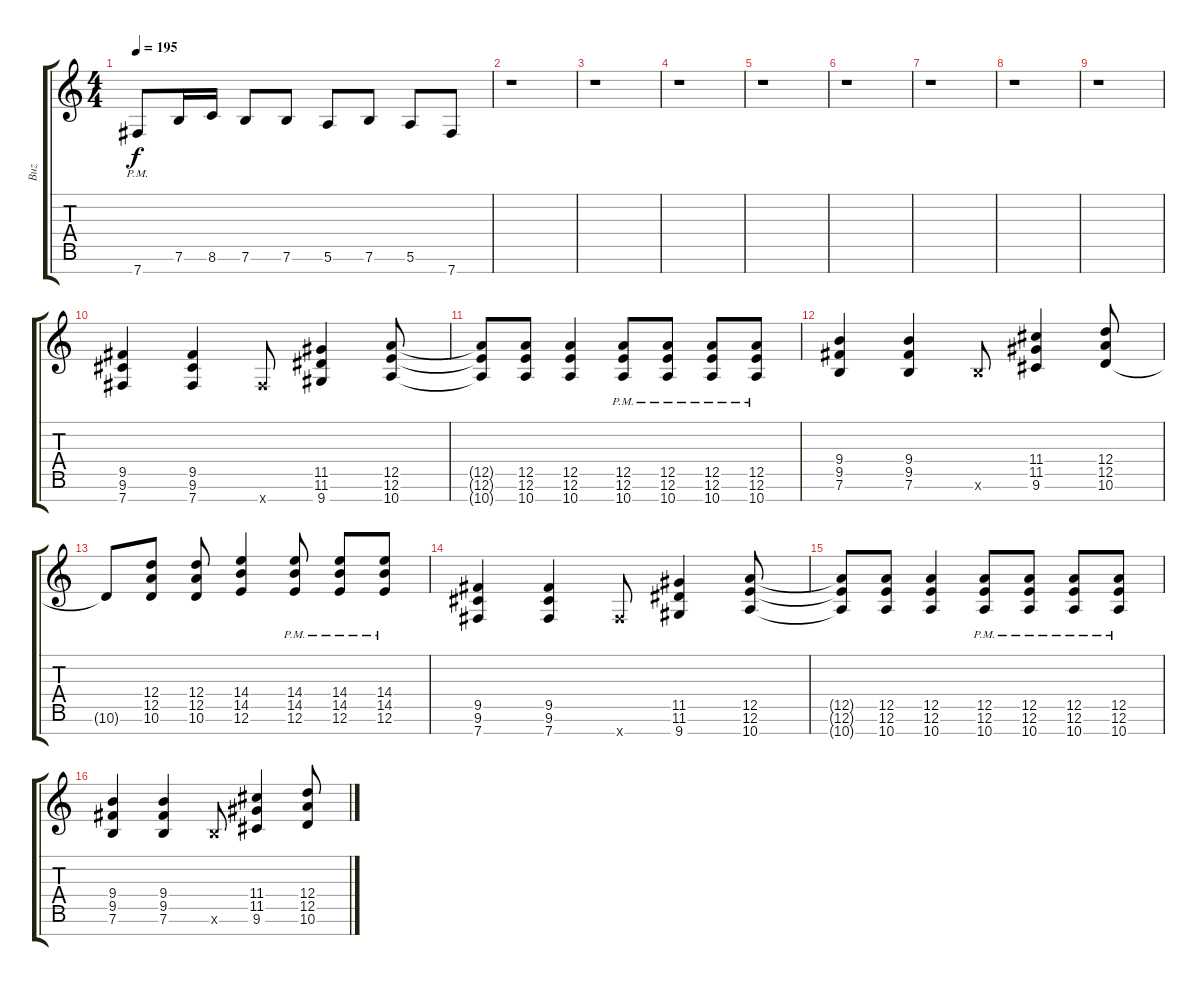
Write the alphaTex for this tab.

\track ("Buz" "Buz") {instrument distortionguitar}
\staff {score tabs}
\tuning (E4 B3 G3 D3 A2 E2 B1) {hide}
\ts (4 4)
\tempo 195
\clef g2
\ks c
7.7{pm}.8{dy f} 7.6.16 8.6.16 7.6.8 7.6.8 5.6.8 7.6.8 5.6.8 7.7.8 |
r.1 |
r.1 |
r.1 |
r.1 |
r.1 |
r.1 |
r.1 |
r.1 |
(9.5 9.6 7.7).4 (9.5 9.6 7.7).4 7.7{x}.8 (11.5 11.6 9.7).4 (12.5 12.6 10.7).8 |
(12.5{t} 12.6{t} 10.7{t}).8 (12.5 12.6 10.7).8 (12.5 12.6 10.7).4 (12.5{pm} 12.6{pm} 10.7{pm}).8 (12.5{pm} 12.6{pm} 10.7{pm}).8 (12.5{pm} 12.6{pm} 10.7{pm}).8 (12.5{pm} 12.6{pm} 10.7{pm}).8 |
(9.4 9.5 7.6).4 (9.4 9.5 7.6).4 7.6{x}.8 (11.4 11.5 9.6).4 (12.4 12.5 10.6).8 |
10.6{t}.8 (12.4 12.5 10.6).8 (12.4 12.5 10.6).8 (14.4 14.5 12.6).4 (14.4{pm} 14.5{pm} 12.6{pm}).8 (14.4{pm} 14.5{pm} 12.6{pm}).8 (14.4{pm} 14.5{pm} 12.6{pm}).8 |
(9.5 9.6 7.7).4 (9.5 9.6 7.7).4 7.7{x}.8 (11.5 11.6 9.7).4 (12.5 12.6 10.7).8 |
(12.5{t} 12.6{t} 10.7{t}).8 (12.5 12.6 10.7).8 (12.5 12.6 10.7).4 (12.5{pm} 12.6{pm} 10.7{pm}).8 (12.5{pm} 12.6{pm} 10.7{pm}).8 (12.5{pm} 12.6{pm} 10.7{pm}).8 (12.5{pm} 12.6{pm} 10.7{pm}).8 |
(9.4 9.5 7.6).4 (9.4 9.5 7.6).4 7.6{x}.8 (11.4 11.5 9.6).4 (12.4 12.5 10.6).8
